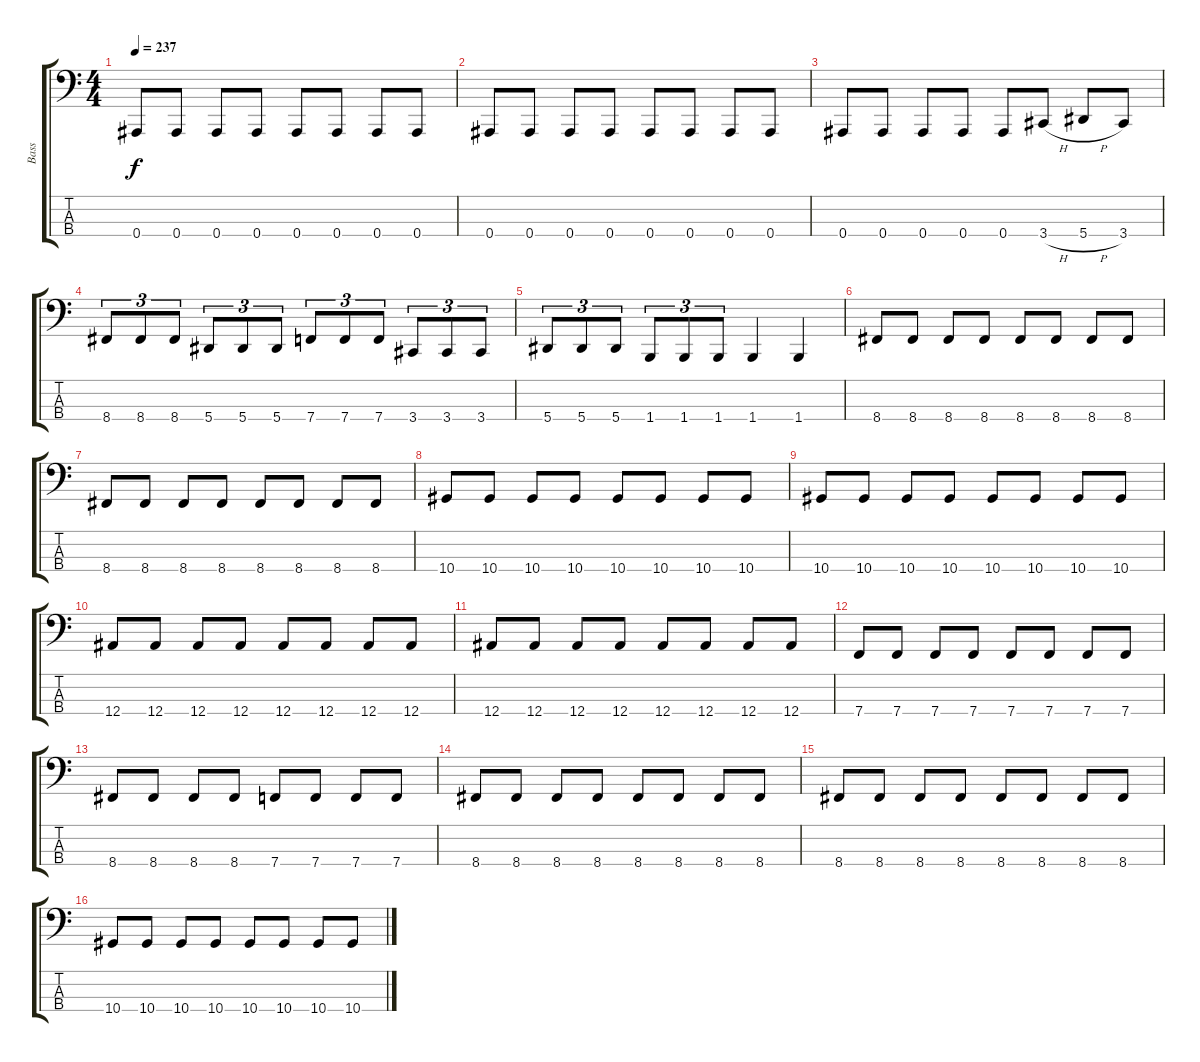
\track ("Bass" "Bass") {instrument electricbassfinger}
\staff {score tabs}
\tuning (Eb2 Bb1 F1 Bb0) {hide}
\ts (4 4)
\tempo 237
\clef f4
\ks c
0.4.8{dy f} 0.4.8 0.4.8 0.4.8 0.4.8 0.4.8 0.4.8 0.4.8 |
0.4.8 0.4.8 0.4.8 0.4.8 0.4.8 0.4.8 0.4.8 0.4.8 |
0.4.8 0.4.8 0.4.8 0.4.8 0.4.8 3.4{h}.8 5.4{h}.8 3.4.8 |
8.4.8{tu (3 2)} 8.4.8{tu (3 2)} 8.4.8{tu (3 2)} 5.4.8{tu (3 2)} 5.4.8{tu (3 2)} 5.4.8{tu (3 2)} 7.4.8{tu (3 2)} 7.4.8{tu (3 2)} 7.4.8{tu (3 2)} 3.4.8{tu (3 2)} 3.4.8{tu (3 2)} 3.4.8{tu (3 2)} |
5.4.8{tu (3 2)} 5.4.8{tu (3 2)} 5.4.8{tu (3 2)} 1.4.8{tu (3 2)} 1.4.8{tu (3 2)} 1.4.8{tu (3 2)} 1.4.4 1.4.4 |
8.4.8 8.4.8 8.4.8 8.4.8 8.4.8 8.4.8 8.4.8 8.4.8 |
8.4.8 8.4.8 8.4.8 8.4.8 8.4.8 8.4.8 8.4.8 8.4.8 |
10.4.8 10.4.8 10.4.8 10.4.8 10.4.8 10.4.8 10.4.8 10.4.8 |
10.4.8 10.4.8 10.4.8 10.4.8 10.4.8 10.4.8 10.4.8 10.4.8 |
12.4.8 12.4.8 12.4.8 12.4.8 12.4.8 12.4.8 12.4.8 12.4.8 |
12.4.8 12.4.8 12.4.8 12.4.8 12.4.8 12.4.8 12.4.8 12.4.8 |
7.4.8 7.4.8 7.4.8 7.4.8 7.4.8 7.4.8 7.4.8 7.4.8 |
8.4.8 8.4.8 8.4.8 8.4.8 7.4.8 7.4.8 7.4.8 7.4.8 |
8.4.8 8.4.8 8.4.8 8.4.8 8.4.8 8.4.8 8.4.8 8.4.8 |
8.4.8 8.4.8 8.4.8 8.4.8 8.4.8 8.4.8 8.4.8 8.4.8 |
10.4.8 10.4.8 10.4.8 10.4.8 10.4.8 10.4.8 10.4.8 10.4.8
